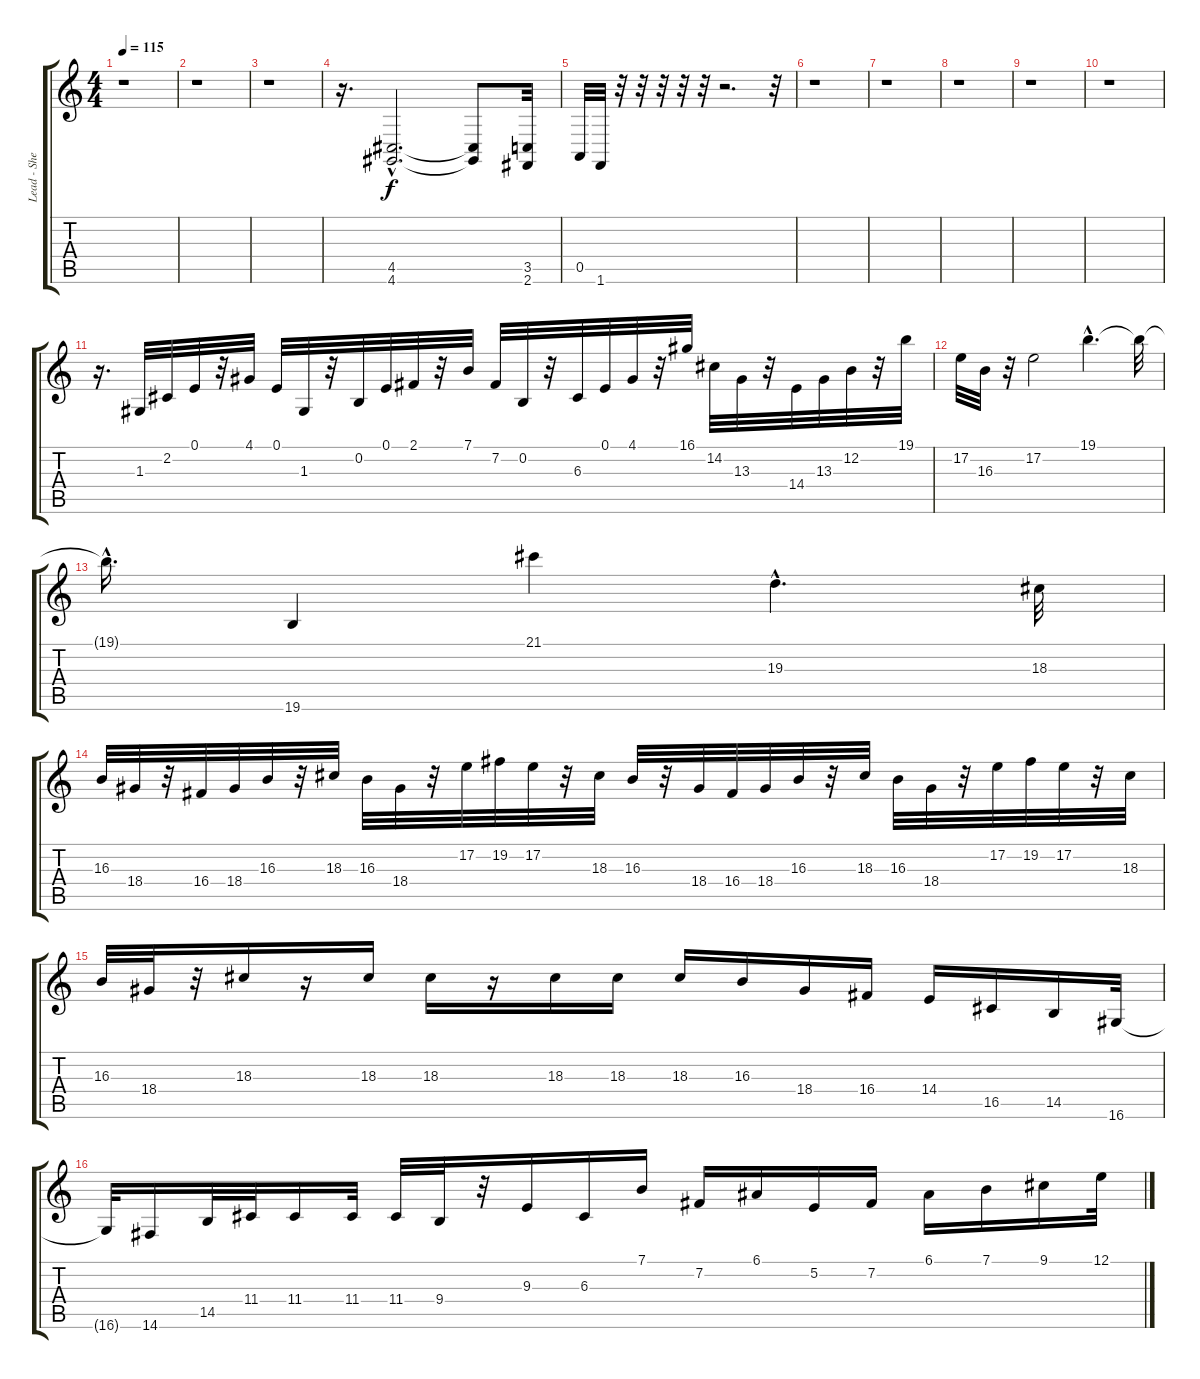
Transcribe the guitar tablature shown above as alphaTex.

\track ("Lead - Sherinian" "Lead - She") {instrument lead2sawtooth}
\staff {score tabs}
\tuning (E4 B3 G3 D3 A2 E2) {hide}
\ts (4 4)
\tempo 115
\clef g2
\ks c
r.1{dy mf} |
r.1 |
r.1 |
r.16{d} (4.5{hac} 4.6{hac}).2{d dy f} (4.5{t} 4.6{t}).8 (3.5 2.6).32 |
0.5.32 1.6.32 r.32 r.32 r.32 r.32 r.32 r.2{d} r.32 |
r.1 |
r.1 |
r.1 |
r.1 |
r.1 |
r.16{d} 1.3.32 2.2.32 0.1.32 r.32 4.1.32 0.1.32 1.3.32 r.32 0.2.32 0.1.32 2.1.32 r.32 7.1.32 7.2.32 0.2.32 r.32 6.3.32 0.1.32 4.1.32 r.32 16.1.32 14.2.32 13.3.32 r.32 14.4.32 13.3.32 12.2.32 r.32 19.1.32 |
17.2.32 16.3.32 r.32 17.2.2 19.1{hac}.4{d} 19.1{t}.32 |
19.1{hac t}.16{d} 19.6.4 21.1.4 19.3{hac}.4{d} 18.3.32 |
16.3.32 18.4.32 r.32 16.4.32 18.4.32 16.3.32 r.32 18.3.32 16.3.32 18.4.32 r.32 17.2.32 19.2.32 17.2.32 r.32 18.3.32 16.3.32 r.32 18.4.32 16.4.32 18.4.32 16.3.32 r.32 18.3.32 16.3.32 18.4.32 r.32 17.2.32 19.2.32 17.2.32 r.32 18.3.32 |
16.3.32 18.4.32 r.32 18.3.16 r.16 18.3.16 18.3.16 r.16 18.3.16 18.3.16 18.3.16 16.3.16 18.4.16 16.4.16 14.4.16 16.5.16 14.5.16 16.6.32 |
16.6{t}.32 14.6.16 14.5.32 11.4.32 11.4.16 11.4.32 11.4.32 9.4.32 r.32 9.3.16 6.3.16 7.1.16 7.2.16 6.1.16 5.2.16 7.2.16 6.1.16 7.1.16 9.1.16 12.1.32
